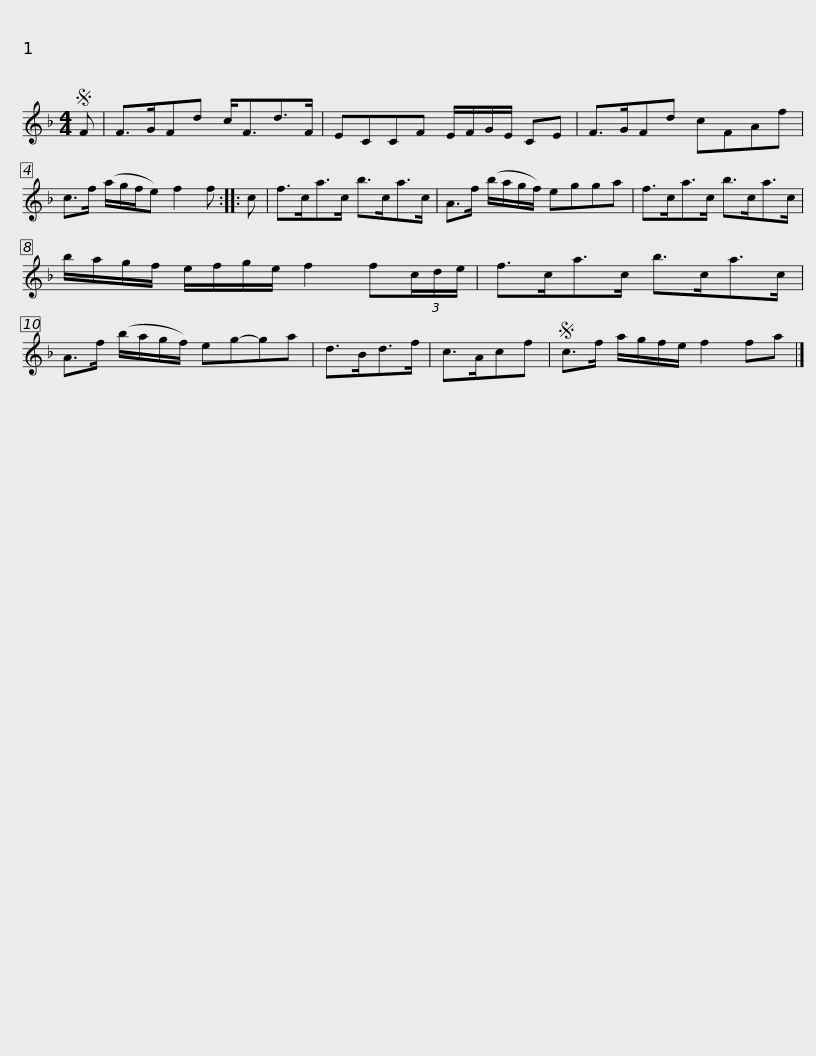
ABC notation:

X:1
L:1/8
M:4/4
I:linebreak $
K:F
V:1 treble
V:1
S F | F>GFd c<Fd>F | ECCF E/F/G/E/ CE | F>GFd cFAf | c>f (a/g/f/e) f2 f :: %5
 c |$ f>ca>c b>ca>c | A>f (b/a/g/f/) egga | f>ca>c b>ca>c | b/a/g/f/ e/f/g/e/ f2 f(3c/d/e/ |$ %10
 f>ca>c b>ca>c | A>f (b/a/g/f/) eg-ga | d>Bd>f | c>Acf |S c>f a/g/f/e/ f2 fa |] %15
